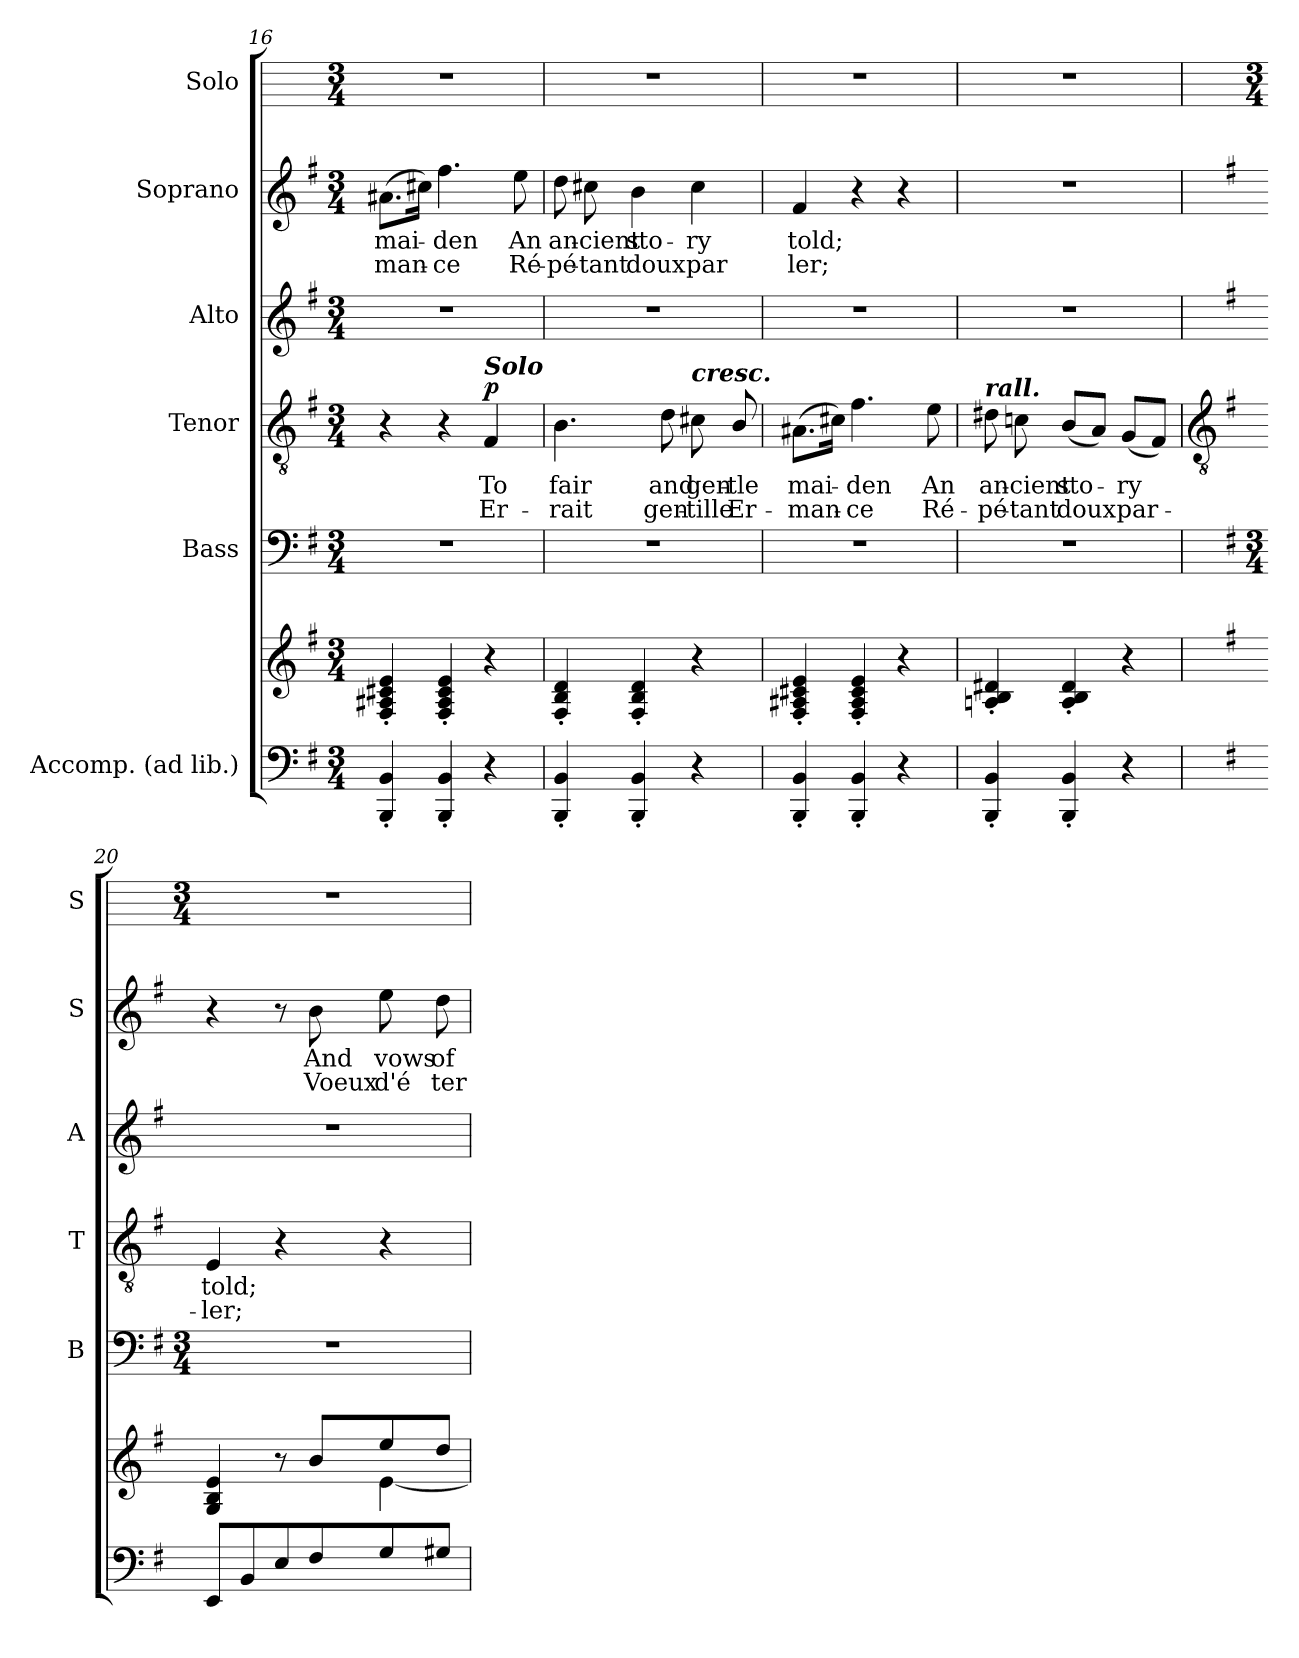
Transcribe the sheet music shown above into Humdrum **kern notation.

**kern	**kern	**kern	**kern	**text	**text	**dynam	**kern	**kern	**text	**text	**kern
*part6	*part6	*part5	*part4	*part4	*part4	*part4	*part3	*part2	*part2	*part2	*part1
*staff7	*staff6	*staff5	*staff4	*staff4	*staff4	*staff4	*staff3	*staff2	*staff2	*staff2	*staff1
*I"Accomp. (ad lib.)	*	*I"Bass	*I"Tenor	*	*	*	*I"Alto	*I"Soprano	*	*	*I"Solo
*	*	*I'B	*I'T	*	*	*	*I'A	*I'S	*	*	*I'S
*clefF4	*clefG2	*clefF4	*clefGv2	*	*	*	*clefG2	*clefG2	*	*	*
*k[f#]	*k[f#]	*k[f#]	*k[f#]	*	*	*	*k[f#]	*k[f#]	*	*	*
*G:	*G:	*G:	*G:	*	*	*	*G:	*G:	*	*	*
*M3/4	*M3/4	*M3/4	*M3/4	*	*	*	*M3/4	*M3/4	*	*	*M3/4
=16	=16	=16	=16	=16	=16	=16	=16	=16	=16	=16	=16
!	!	!	!	!	!	!	!LO:N:vis=1	!	!LO:LY:b	!LO:LY:b	!
4BBB' 4BB'	4F#' 4A#X' 4c#X' 4e'	2.r	4r	.	.	.	2.r	(>8.a#XL	-mai-	man-	2.r
.	.	.	.	.	.	.	.	16cc#XJ)	.	.	.
!	!	!	!	!	!	!	!	!	!LO:LY:b	!LO:LY:b	!
4BBB' 4BB'	4F#' 4A#' 4c#' 4e'	.	4r	.	.	.	.	4.ff#	den	ce	.
!	!	!	!LO:TX:a:Bi:t=Solo	!	!	!	!	!	!	!	!
!	!	!	!	!LO:LY:b	!LO:LY:b	!LO:DY:b	!	!	!	!	!
4r	4r	.	4F#	To	Er-	p	.	.	.	.	.
!	!	!	!	!	!	!	!	!	!LO:LY:b	!LO:LY:b	!
.	.	.	.	.	.	.	.	8ee	An	Ré-	.
=17	=17	=17	=17	=17	=17	=17	=17	=17	=17	=17	=17
!	!	!	!	!LO:LY:b	!LO:LY:b	!	!LO:N:vis=1	!	!LO:LY:b	!LO:LY:b	!
4BBB' 4BB'	4F#' 4B' 4d'	2.r	4.B	-fair	rait	.	2.r	8dd	-an-	-pé-	2.r
!	!	!	!	!	!	!	!	!	!LO:LY:b	!LO:LY:b	!
.	.	.	.	.	.	.	.	8cc#X	-cient	tant	.
!	!	!	!	!	!	!	!	!	!LO:LY:b	!LO:LY:b	!
4BBB' 4BB'	4F#' 4B' 4d'	.	.	.	.	.	.	4b	sto-	-doux	.
!	!	!	!	!LO:LY:b	!LO:LY:b	!	!	!	!	!	!
.	.	.	8d	and	gen-	.	.	.	.	.	.
!	!	!	!LO:TX:a:Bi:t=cresc.	!	!	!	!	!	!	!	!
!	!	!	!	!LO:LY:b	!LO:LY:b	!	!	!	!LO:LY:b	!LO:LY:b	!
4r	4r	.	8c#X	-gen-	-tille	.	.	4cc#	ry	par	.
!	!	!	!	!LO:LY:b	!LO:LY:b	!	!	!	!	!	!
.	.	.	8B/	tle	Er-	.	.	.	.	.	.
=18	=18	=18	=18	=18	=18	=18	=18	=18	=18	=18	=18
!	!	!	!	!LO:LY:b	!LO:LY:b	!	!LO:N:vis=1	!	!LO:LY:b	!LO:LY:b	!
4BBB' 4BB'	4F#' 4A#X' 4c#X' 4e'	2.r	(>8.A#XL	-mai-	man-	.	2.r	4f#	told;	ler;	2.r
.	.	.	16c#XJ)	.	.	.	.	.	.	.	.
!	!	!	!	!LO:LY:b	!LO:LY:b	!	!	!	!	!	!
4BBB' 4BB'	4F#' 4A#' 4c#' 4e'	.	4.f#	den	ce	.	.	4r	.	.	.
4r	4r	.	.	.	.	.	.	4r	.	.	.
!	!	!	!	!LO:LY:b	!LO:LY:b	!	!	!	!	!	!
.	.	.	8e	An	Ré-	.	.	.	.	.	.
=19	=19	=19	=19	=19	=19	=19	=19	=19	=19	=19	=19
!	!	!	!LO:TX:a:Bi:t=rall.	!	!	!	!	!	!	!	!
!	!	!	!	!LO:LY:b	!LO:LY:b	!	!LO:N:vis=1	!LO:N:vis=1	!	!	!
4BBB' 4BB'	4An' 4B' 4d#X'	2.r	8d#X	-an-	-pé-	.	2.r	2.r	.	.	2.r
!	!	!	!	!LO:LY:b	!LO:LY:b	!	!	!	!	!	!
.	.	.	8cn	-cient	tant	.	.	.	.	.	.
!	!	!	!	!LO:LY:b	!LO:LY:b	!	!	!	!	!	!
4BBB' 4BB'	4A' 4B' 4d#'	.	(<8BL	sto-	doux	.	.	.	.	.	.
.	.	.	8AJ)	.	.	.	.	.	.	.	.
!	!	!	!	!LO:LY:b	!LO:LY:b	!	!	!	!	!	!
4r	4r	.	(<8GL	ry	par-	.	.	.	.	.	.
.	.	.	8F#J)	.	.	.	.	.	.	.	.
!!LO:LB:g=z
=20	=20	=20	=20	=20	=20	=20	=20	=20	=20	=20	=20
*	*	*	*clefGv2	*	*	*	*	*	*	*	*
*	*	*k[f#]	*	*	*	*	*	*	*	*	*
*	*	*G:	*	*	*	*	*	*	*	*	*
*	*	*M3/4	*	*	*	*	*	*	*	*	*M3/4
*^	*^	*	*	*	*	*	*	*	*	*	*
!	!	!	!	!LO:N:vis=1	!	!LO:LY:b	!LO:LY:b	!	!LO:N:vis=1	!	!	!	!
8EE/L	2.ryy	4G 4B 4e	4ryy	2.r	4E	told;	ler;	.	2.r	4r	.	.	2.r
8BB/	.	.	.	.	.	.	.	.	.	.	.	.	.
8E/	.	8r	4ryy	.	4r	.	.	.	.	8r	.	.	.
!	!	!	!	!	!	!	!	!	!	!	!LO:LY:b	!LO:LY:b	!
8F#/	.	8b/L	.	.	.	.	.	.	.	8b	And	Voeux	.
!	!	!	!	!	!	!	!	!	!	!	!LO:LY:b	!LO:LY:b	!
8G/	.	8ee/	[4e\	.	4r	.	.	.	.	8ee	vows	d'é	.
!	!	!	!	!	!	!	!	!	!	!	!LO:LY:b	!LO:LY:b	!
8G#X/J	.	8dd/J	.	.	.	.	.	.	.	8dd	of	ter-	.
*v	*v	*	*	*	*	*	*	*	*	*	*	*	*
*	*v	*v	*	*	*	*	*	*	*	*	*	*
=	=	=	=	=	=	=	=	=	=	=	=
*-	*-	*-	*-	*-	*-	*-	*-	*-	*-	*-	*-
